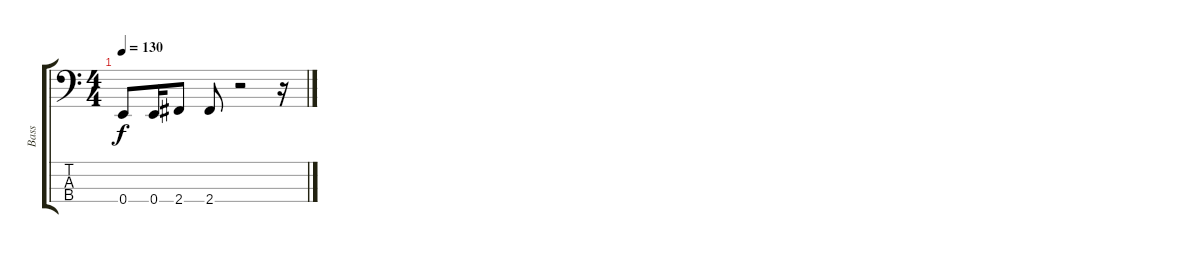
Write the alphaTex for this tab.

\track ("Bass" "Bass") {instrument electricbassfinger}
\staff {score tabs}
\tuning (G2 D2 A1 E1) {hide}
\ts (4 4)
\tempo 130
\clef f4
\ks c
0.4.8{dy f} 0.4.16 2.4.8 2.4.8 r.2 r.16
